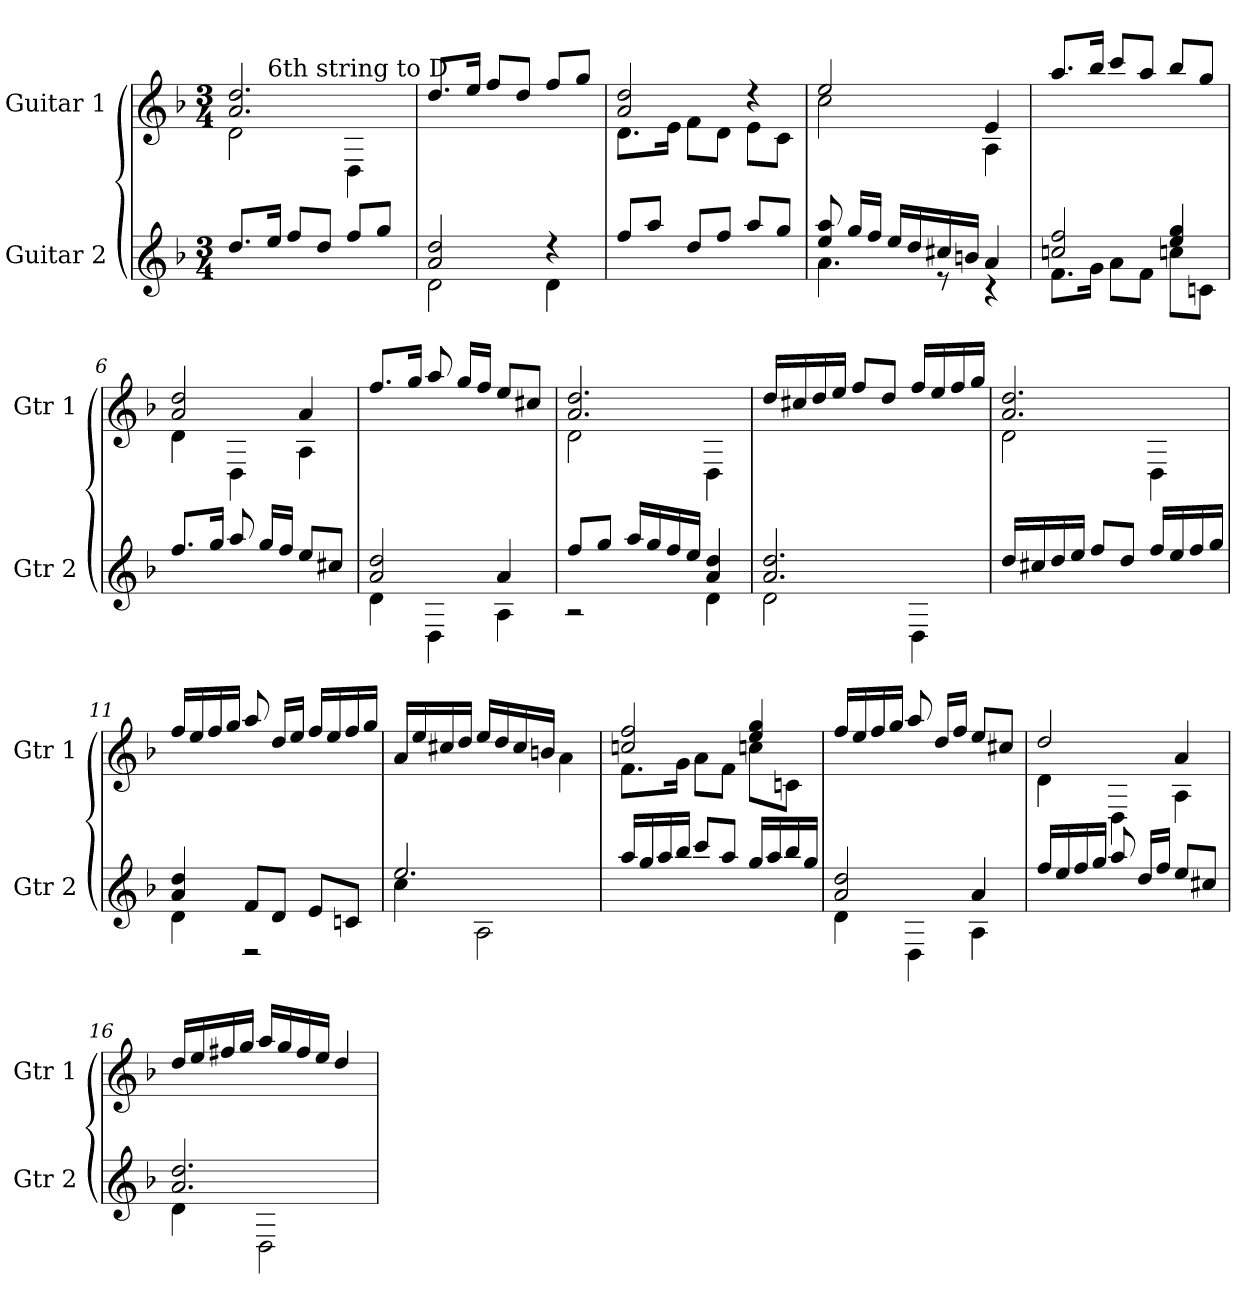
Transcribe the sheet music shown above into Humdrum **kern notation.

**kern	**kern
*part2	*part1
*staff2	*staff1
*I"Guitar 2	*I"Guitar 1
*I'Gtr 2	*I'Gtr 1
!!LO:PB:g=z
*clefG2	*clefG2
*ITrd7c12	*ITrd7c12
*k[b-]	*k[b-]
*d:	*d:
*M3/4	*M3/4
*MM72	*MM72
=1	=1
*	*^
*	*	*^
8.di/L	2.Ai/ 2.di	2Di\	8.ryy
!	!	!	!LO:TX:a:t=6th string to D
16ei/Jk	.	.	2ryy
8fi/L	.	.	.
8di/J	.	.	.
8fi/L	.	4DDi\	.
8gi/J	.	.	.
.	.	.	16ryy
*	*v	*v	*v
=2	=2
*^	*
2Ai/ 2di	2Di\	8.di/L
.	.	16ei/Jk
.	.	8fi/L
.	.	8di/J
4r	4Di\	8fi/L
.	.	8gi/J
*v	*v	*
=3	=3
*	*^
8fi/L	2Ai/ 2di	8.Di\L
8ai/J	.	.
.	.	16Ei\Jk
8di/L	.	8Fi\L
8fi/J	.	8Di\J
8ai/L	4r	8Ei\L
8gi/J	.	8Ci\J
=4	=4	=4
*^	*	*
8ei/ 8ai	4.Ai\	2ei/	2ci\
16gi/LL	.	.	.
16fi/JJ	.	.	.
16ei/LL	.	.	.
16di/	.	.	.
16c#Xi/	8r	.	.
16Bni/JJ	.	.	.
4Ai/	4r	4Ei/	4AAi\
*	*	*v	*v
=5	=5	=5
2cni/ 2fi	8.Fi\L	8.ai/L
.	16Gi\Jk	16b-i/Jk
.	8Ai\L	8cci/L
.	8Fi\J	8ai/J
4ei/ 4gi	8cni\L	8b-i/L
.	8Cni\J	8gi/J
*v	*v	*
!!LO:LB:g=z
=6	=6
*	*^
8.fi/L	2Ai/ 2di	4Di\
16gi/Jk	.	.
8ai/	.	4DDi\
16gi/LL	.	.
16fi/JJ	.	.
8ei/L	4Ai/	4AAi\
8c#Xi/J	.	.
*	*v	*v
=7	=7
*^	*
2Ai/ 2di	4Di\	8.fi/L
.	.	16gi/Jk
.	4DDi\	8ai/
.	.	16gi/LL
.	.	16fi/JJ
4Ai/	4AAi\	8ei/L
.	.	8c#Xi/J
=8	=8	=8
*	*	*^
8fi/L	2r	2.Ai/ 2.di	2Di\
8gi/J	.	.	.
16ai/LL	.	.	.
16gi/	.	.	.
16fi/	.	.	.
16ei/JJ	.	.	.
4Ai/ 4di	4Di\	.	4DDi\
*	*	*v	*v
=9	=9	=9
2.Ai/ 2.di	2Di\	16di/LL
.	.	16c#Xi/
.	.	16di/
.	.	16ei/JJ
.	.	8fi/L
.	.	8di/J
.	4DDi\	16fi/LL
.	.	16ei/
.	.	16fi/
.	.	16gi/JJ
*v	*v	*
!!LO:LB:g=z
=10	=10
*	*^
16di/LL	2.Ai/ 2.di	2Di\
16c#Xi/	.	.
16di/	.	.
16ei/JJ	.	.
8fi/L	.	.
8di/J	.	.
16fi/LL	.	4DDi\
16ei/	.	.
16fi/	.	.
16gi/JJ	.	.
*	*v	*v
=11	=11
*^	*
4Ai/ 4di	4Di\	16fi/LL
.	.	16ei/
.	.	16fi/
.	.	16gi/JJ
8Fi/L	2r	8ai/
8Di/J	.	16di/LL
.	.	16ei/JJ
8Ei/L	.	16fi/LL
.	.	16ei/
8Cni/J	.	16fi/
.	.	16gi/JJ
=12	=12	=12
2.ei/	4ci\	16Ai/LL
.	.	16ei/
.	.	16c#Xi/
.	.	16di/JJ
.	2AAi\	16ei/LL
.	.	16di/
.	.	16c#i/
.	.	16Bni/JJ
.	.	4Ai\
*v	*v	*
=13	=13
*	*^
16ai/LL	2cni/ 2fi	8.Fi\L
16gi/	.	.
16ai/	.	.
16b-i/JJ	.	16Gi\Jk
8cci/L	.	8Ai\L
8ai/J	.	8Fi\J
16gi/LL	4ei/ 4gi	8cni\L
16ai/	.	.
16b-i/	.	8Cni\J
16gi/JJ	.	.
*	*v	*v
!!LO:LB:g=z
=14	=14
*^	*
2Ai/ 2di	4Di\	16fi/LL
.	.	16ei/
.	.	16fi/
.	.	16gi/JJ
.	4DDi\	8ai/
.	.	16di/LL
.	.	16fi/JJ
4Ai/	4AAi\	8ei/L
.	.	8c#Xi/J
*v	*v	*
=15	=15
*	*^
16fi/LL	2di/	4Di\
16ei/	.	.
16fi/	.	.
16gi/JJ	.	.
8ai/	.	4DDi\
16di/LL	.	.
16fi/JJ	.	.
8ei/L	4Ai/	4AAi\
8c#Xi/J	.	.
*	*v	*v
=16	=16
*^	*
2.Ai/ 2.di	4Di\	16di/LL
.	.	16ei/
.	.	16f#Xi/
.	.	16gi/JJ
.	2DDi\	16ai/LL
.	.	16gi/
.	.	16f#i/
.	.	16ei/JJ
.	.	4di/
*v	*v	*
=	=
*-	*-
